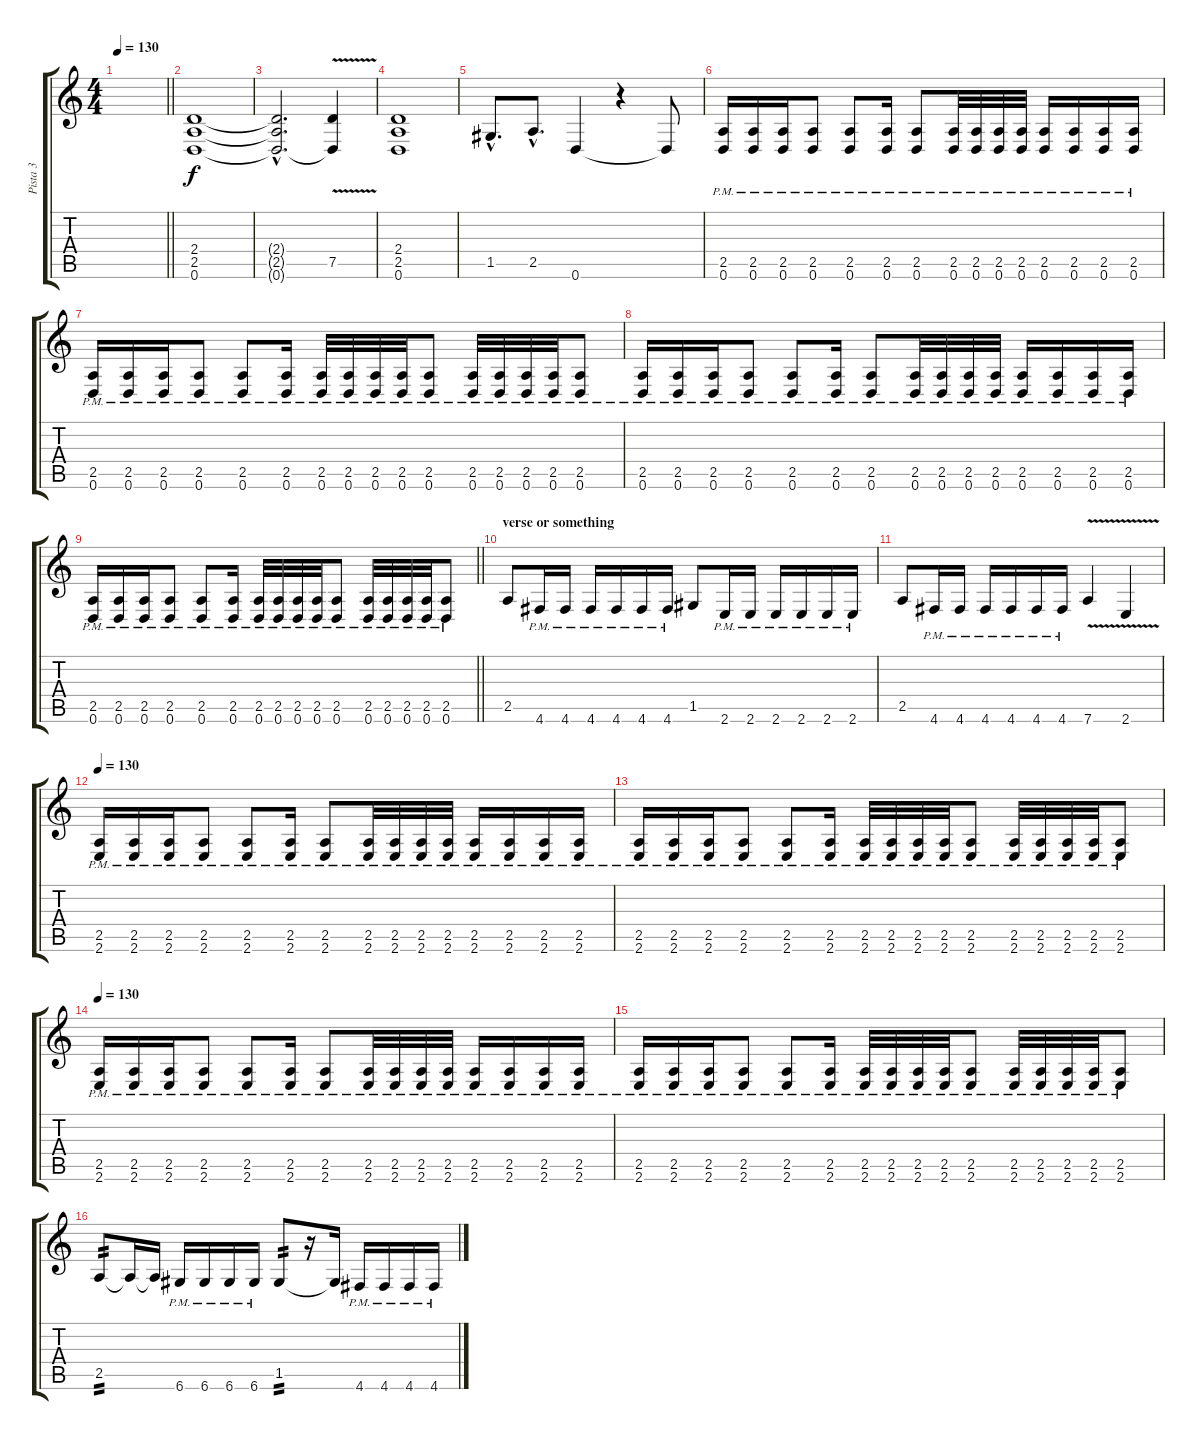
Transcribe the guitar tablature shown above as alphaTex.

\track ("Pista 3" "Pista 3") {instrument distortionguitar}
\staff {score tabs}
\tuning (D4 A3 F3 C3 G2 D2) {hide}
\ts (4 4)
\tempo 130
\clef g2
\barLineRight lightlight
\ks c
|
(2.4 2.5 0.6).1 |
(2.4{hac t} 2.5{hac t} 0.6{hac t}).2{d} (7.5{v} 0.6{t}).4 |
(2.4 2.5 0.6).1 |
1.5{hac}.8{d} 2.5{hac}.8{d} 0.6.4 r.4 0.6{t}.8 |
(2.5{pm} 0.6{pm}).16 (2.5{pm} 0.6{pm}).16 (2.5{pm} 0.6{pm}).16 (2.5{pm} 0.6{pm}).8 (2.5{pm} 0.6{pm}).8 (2.5{pm} 0.6{pm}).16 (2.5{pm} 0.6{pm}).8 (2.5{pm} 0.6{pm}).32 (2.5{pm} 0.6{pm}).32 (2.5{pm} 0.6{pm}).32 (2.5{pm} 0.6{pm}).32 (2.5{pm} 0.6{pm}).16 (2.5{pm} 0.6{pm}).16 (2.5{pm} 0.6{pm}).16 (2.5{pm} 0.6{pm}).16 |
(2.5{pm} 0.6{pm}).16 (2.5{pm} 0.6{pm}).16 (2.5{pm} 0.6{pm}).16 (2.5{pm} 0.6{pm}).8 (2.5{pm} 0.6{pm}).8 (2.5{pm} 0.6{pm}).16 (2.5{pm} 0.6{pm}).32 (2.5{pm} 0.6{pm}).32 (2.5{pm} 0.6{pm}).32 (2.5{pm} 0.6{pm}).32 (2.5{pm} 0.6{pm}).8 (2.5{pm} 0.6{pm}).32 (2.5{pm} 0.6{pm}).32 (2.5{pm} 0.6{pm}).32 (2.5{pm} 0.6{pm}).32 (2.5{pm} 0.6{pm}).8 |
(2.5{pm} 0.6{pm}).16 (2.5{pm} 0.6{pm}).16 (2.5{pm} 0.6{pm}).16 (2.5{pm} 0.6{pm}).8 (2.5{pm} 0.6{pm}).8 (2.5{pm} 0.6{pm}).16 (2.5{pm} 0.6{pm}).8 (2.5{pm} 0.6{pm}).32 (2.5{pm} 0.6{pm}).32 (2.5{pm} 0.6{pm}).32 (2.5{pm} 0.6{pm}).32 (2.5{pm} 0.6{pm}).16 (2.5{pm} 0.6{pm}).16 (2.5{pm} 0.6{pm}).16 (2.5{pm} 0.6{pm}).16 |
\barLineRight lightlight
(2.5{pm} 0.6{pm}).16 (2.5{pm} 0.6{pm}).16 (2.5{pm} 0.6{pm}).16 (2.5{pm} 0.6{pm}).8 (2.5{pm} 0.6{pm}).8 (2.5{pm} 0.6{pm}).16 (2.5{pm} 0.6{pm}).32 (2.5{pm} 0.6{pm}).32 (2.5{pm} 0.6{pm}).32 (2.5{pm} 0.6{pm}).32 (2.5{pm} 0.6{pm}).8 (2.5{pm} 0.6{pm}).32 (2.5{pm} 0.6{pm}).32 (2.5{pm} 0.6{pm}).32 (2.5{pm} 0.6{pm}).32 (2.5{pm} 0.6{pm}).8 |
\section ("" "verse or something")
2.5.8 4.6{pm}.16 4.6{pm}.16 4.6{pm}.16 4.6{pm}.16 4.6{pm}.16 4.6{pm}.16 1.5.8 2.6{pm}.16 2.6{pm}.16 2.6{pm}.16 2.6{pm}.16 2.6{pm}.16 2.6{pm}.16 |
2.5.8 4.6{pm}.16 4.6{pm}.16 4.6{pm}.16 4.6{pm}.16 4.6{pm}.16 4.6{pm}.16 7.6{v}.4 2.6{v}.4 |
\tempo 130
(2.5{pm} 2.6{pm}).16 (2.5{pm} 2.6{pm}).16 (2.5{pm} 2.6{pm}).16 (2.5{pm} 2.6{pm}).8 (2.5{pm} 2.6{pm}).8 (2.5{pm} 2.6{pm}).16 (2.5{pm} 2.6{pm}).8 (2.5{pm} 2.6{pm}).32 (2.5{pm} 2.6{pm}).32 (2.5{pm} 2.6{pm}).32 (2.5{pm} 2.6{pm}).32 (2.5{pm} 2.6{pm}).16 (2.5{pm} 2.6{pm}).16 (2.5{pm} 2.6{pm}).16 (2.5{pm} 2.6{pm}).16 |
(2.5{pm} 2.6{pm}).16 (2.5{pm} 2.6{pm}).16 (2.5{pm} 2.6{pm}).16 (2.5{pm} 2.6{pm}).8 (2.5{pm} 2.6{pm}).8 (2.5{pm} 2.6{pm}).16 (2.5{pm} 2.6{pm}).32 (2.5{pm} 2.6{pm}).32 (2.5{pm} 2.6{pm}).32 (2.5{pm} 2.6{pm}).32 (2.5{pm} 2.6{pm}).8 (2.5{pm} 2.6{pm}).32 (2.5{pm} 2.6{pm}).32 (2.5{pm} 2.6{pm}).32 (2.5{pm} 2.6{pm}).32 (2.5{pm} 2.6{pm}).8 |
\tempo 130
(2.5{pm} 2.6{pm}).16 (2.5{pm} 2.6{pm}).16 (2.5{pm} 2.6{pm}).16 (2.5{pm} 2.6{pm}).8 (2.5{pm} 2.6{pm}).8 (2.5{pm} 2.6{pm}).16 (2.5{pm} 2.6{pm}).8 (2.5{pm} 2.6{pm}).32 (2.5{pm} 2.6{pm}).32 (2.5{pm} 2.6{pm}).32 (2.5{pm} 2.6{pm}).32 (2.5{pm} 2.6{pm}).16 (2.5{pm} 2.6{pm}).16 (2.5{pm} 2.6{pm}).16 (2.5{pm} 2.6{pm}).16 |
(2.5{pm} 2.6{pm}).16 (2.5{pm} 2.6{pm}).16 (2.5{pm} 2.6{pm}).16 (2.5{pm} 2.6{pm}).8 (2.5{pm} 2.6{pm}).8 (2.5{pm} 2.6{pm}).16 (2.5{pm} 2.6{pm}).32 (2.5{pm} 2.6{pm}).32 (2.5{pm} 2.6{pm}).32 (2.5{pm} 2.6{pm}).32 (2.5{pm} 2.6{pm}).8 (2.5{pm} 2.6{pm}).32 (2.5{pm} 2.6{pm}).32 (2.5{pm} 2.6{pm}).32 (2.5{pm} 2.6{pm}).32 (2.5{pm} 2.6{pm}).8 |
2.5.8{tp 2} 2.5{t}.16 2.5{t}.16 6.6{pm}.16 6.6{pm}.16 6.6{pm}.16 6.6{pm}.16 1.5.8{tp 2} r.16 1.5{t}.16 4.6{pm}.16 4.6{pm}.16 4.6{pm}.16 4.6{pm}.16
